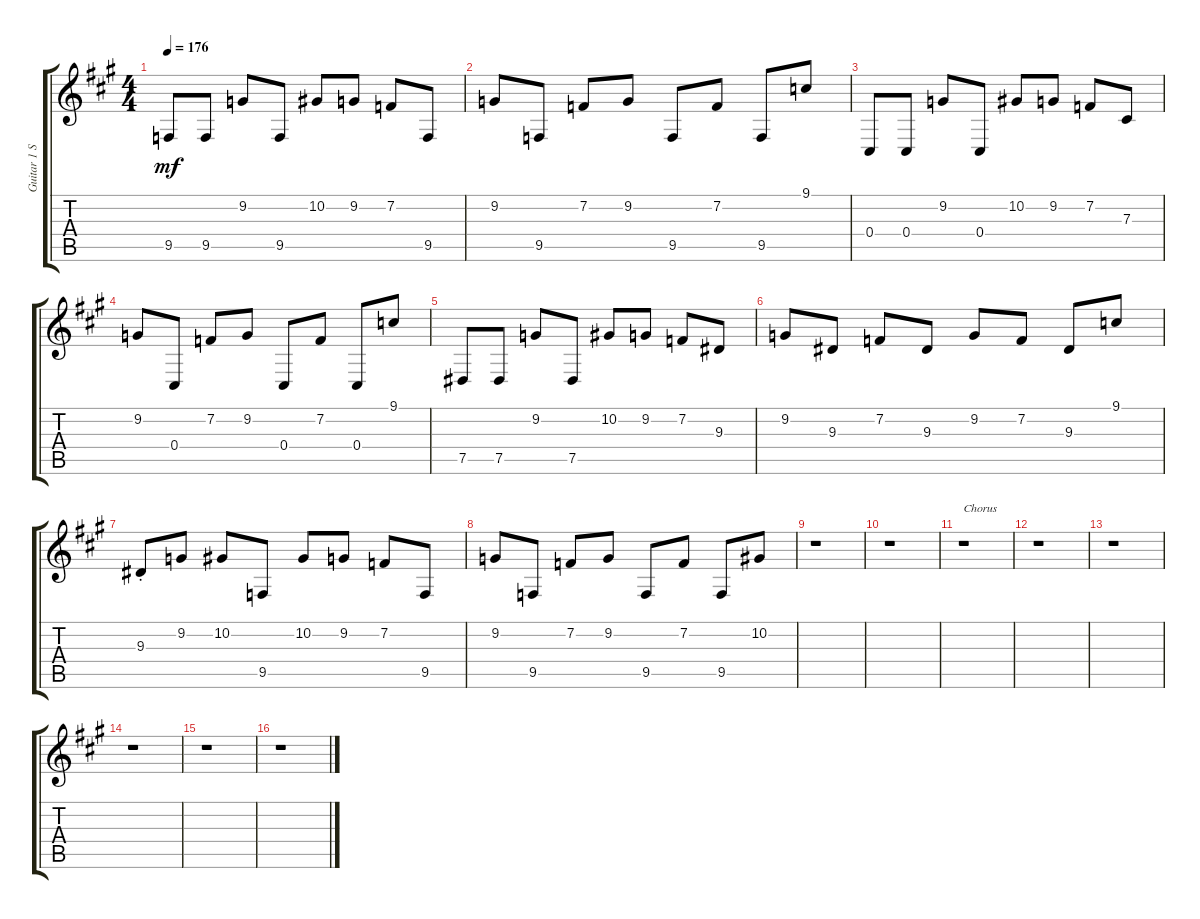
\track ("Guitar 1 Synth" "Guitar 1 S") {instrument lead1square}
\staff {score tabs}
\tuning (Eb4 Bb3 Gb3 Db3 Ab2 Db2) {hide}
\ts (4 4)
\tempo 176
\clef g2
\ks a
9.5.8{dy mf} 9.5.8 9.2.8 9.5.8 10.2.8 9.2.8 7.2.8 9.5.8 |
9.2.8 9.5.8 7.2.8 9.2.8 9.5.8 7.2.8 9.5.8 9.1.8 |
0.4.8 0.4.8 9.2.8 0.4.8 10.2.8 9.2.8 7.2.8 7.3.8 |
9.2.8 0.4.8 7.2.8 9.2.8 0.4.8 7.2.8 0.4.8 9.1.8 |
7.5.8 7.5.8 9.2.8 7.5.8 10.2.8 9.2.8 7.2.8 9.3.8 |
9.2.8 9.3.8 7.2.8 9.3.8 9.2.8 7.2.8 9.3.8 9.1.8 |
9.3{st}.8 9.2.8 10.2.8 9.5.8 10.2.8 9.2.8 7.2.8 9.5.8 |
9.2.8 9.5.8 7.2.8 9.2.8 9.5.8 7.2.8 9.5.8 10.2.8 |
r.1 |
r.1 |
r.1{txt "Chorus"} |
r.1 |
r.1 |
r.1 |
r.1 |
r.1
